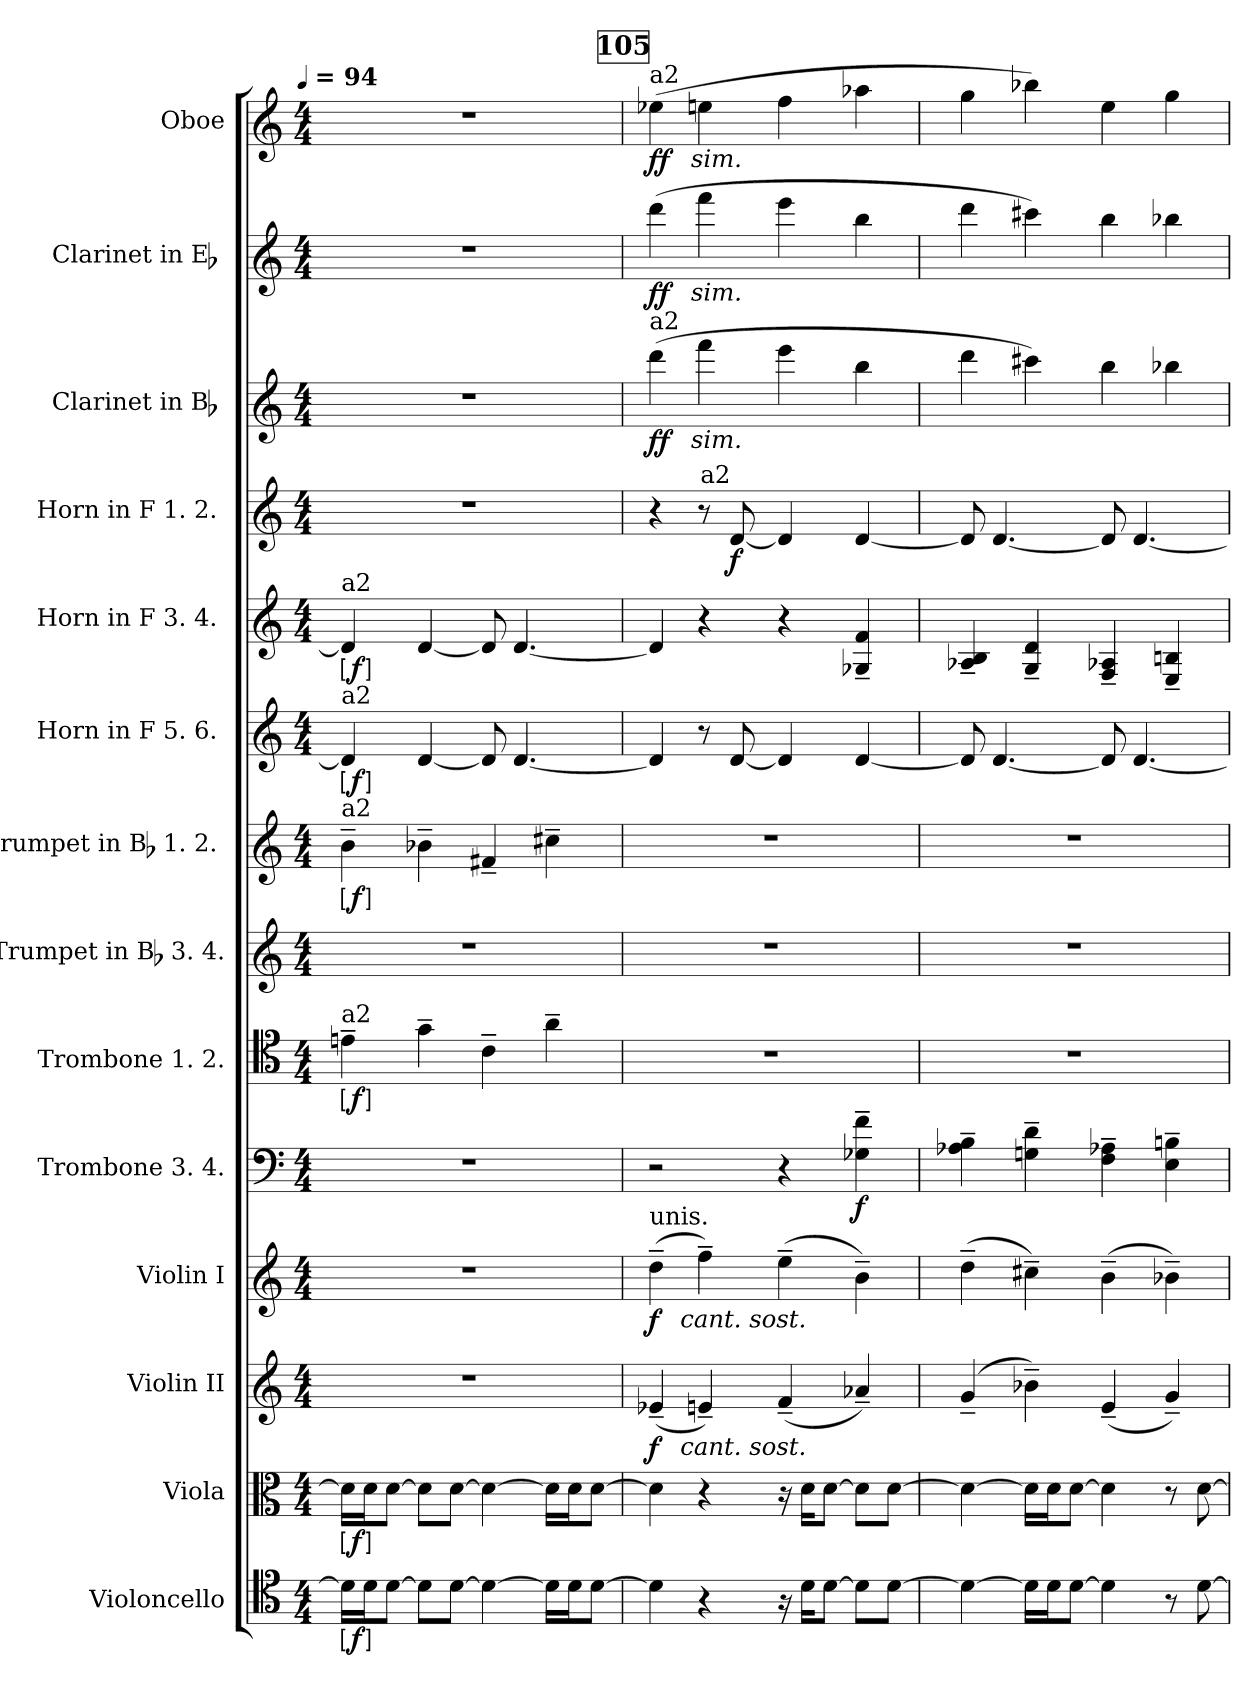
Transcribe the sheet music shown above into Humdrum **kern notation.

**kern	**dynam	**kern	**dynam	**kern	**dynam	**kern	**dynam	**kern	**dynam	**kern	**dynam	**kern	**kern	**dynam	**kern	**dynam	**kern	**dynam	**kern	**dynam	**kern	**dynam	**kern	**dynam	**kern	**dynam
*part14	*part14	*part13	*part13	*part12	*part12	*part11	*part11	*part10	*part10	*part9	*part9	*part8	*part7	*part7	*part6	*part6	*part5	*part5	*part4	*part4	*part3	*part3	*part2	*part2	*part1	*part1
*staff14	*staff14	*staff13	*staff13	*staff12	*staff12	*staff11	*staff11	*staff10	*staff10	*staff9	*staff9	*staff8	*staff7	*staff7	*staff6	*staff6	*staff5	*staff5	*staff4	*staff4	*staff3	*staff3	*staff2	*staff2	*staff1	*staff1
*I"Violoncello	*	*I"Viola	*	*I"Violin II	*	*I"Violin I	*	*I"Trombone 3. 4.	*	*I"Trombone 1. 2.	*	*I"Trumpet in Bb 3. 4.	*I"Trumpet in Bb 1. 2. 	*	*I"Horn in F 5. 6. 	*	*I"Horn in F 3. 4. 	*	*I"Horn in F 1. 2. 	*	*I"Clarinet in Bb 	*	*I"Clarinet in Eb 	*	*I"Oboe	*
*I'Vc.	*	*I'Vla.	*	*I'Vln. II	*	*I'Vln. I	*	*I'Tbn. 3.4.	*	*I'Tbn. 1.2.	*	*I'Tpt. 3.4.	*I'Tpt. 1.2.	*	*I'Hn. 5.6.	*	*I'Hn. 3.4.	*	*I'Hn. 1.2.	*	*I'Cl.	*	*	*	*I'Ob.	*
*clefC4	*	*clefC3	*	*clefG2	*	*clefG2	*	*clefF4	*	*clefC4	*	*clefG2	*clefG2	*	*clefG2	*	*clefG2	*	*clefG2	*	*clefG2	*	*clefG2	*	*clefG2	*
*k[]	*	*k[]	*	*k[]	*	*k[]	*	*k[]	*	*k[]	*	*k[]	*k[]	*	*k[]	*	*k[]	*	*k[]	*	*k[]	*	*k[]	*	*k[]	*
*C:	*	*C:	*	*C:	*	*C:	*	*C:	*	*C:	*	*C:	*C:	*	*	*	*	*	*	*	*C:	*	*C:	*	*C:	*
!!LO:TX:omd:t=[quarter] = 94
*M4/4	*	*M4/4	*	*M4/4	*	*M4/4	*	*M4/4	*	*M4/4	*	*M4/4	*M4/4	*	*M4/4	*	*M4/4	*	*M4/4	*	*M4/4	*	*M4/4	*	*M4/4	*
*MM94	*	*MM94	*	*MM94	*	*MM94	*	*MM94	*	*MM94	*	*MM94	*MM94	*	*MM94	*	*MM94	*	*MM94	*	*MM94	*	*MM94	*	*MM94	*
=1	=1	=1	=1	=1	=1	=1	=1	=1	=1	=1	=1	=1	=1	=1	=1	=1	=1	=1	=1	=1	=1	=1	=1	=1	=1	=1
!	!	!	!	!	!	!	!	!	!	!	!	!	!	!	!	!	!LO:TX:a:t=a2	!	!	!	!	!	!	!	!	!
!	!	!	!	!	!	!	!	!	!	!	!	!	!	!	!LO:TX:a:t=a2	!	!	!	!	!	!	!	!	!	!	!
!	!	!	!	!	!	!	!	!	!	!	!	!	!LO:TX:a:t=a2	!	!	!	!	!	!	!	!	!	!	!	!	!
!	!	!	!	!	!	!	!	!	!	!LO:TX:a:t=a2	!	!	!	!	!	!	!	!	!	!	!	!	!	!	!	!
!	!LO:DY:ed=brack	!	!LO:DY:ed=brack	!	!	!	!	!	!	!	!LO:DY:ed=brack	!	!	!LO:DY:ed=brack	!	!LO:DY:ed=brack	!	!LO:DY:ed=brack	!	!	!	!	!	!	!	!
16dLL]	f	16dLL]	f	1r	.	1r	.	1r	.	4en~	f	1r	4b~	f	4d]	f	4d]	f	1r	.	1r	.	1r	.	1r	.
16dJ	.	16dJ	.	.	.	.	.	.	.	.	.	.	.	.	.	.	.	.	.	.	.	.	.	.	.	.
[8dJ	.	[8dJ	.	.	.	.	.	.	.	.	.	.	.	.	.	.	.	.	.	.	.	.	.	.	.	.
8dL]	.	8dL]	.	.	.	.	.	.	.	4g~	.	.	4b-X~	.	[4d	.	[4d	.	.	.	.	.	.	.	.	.
[8dJ	.	[8dJ	.	.	.	.	.	.	.	.	.	.	.	.	.	.	.	.	.	.	.	.	.	.	.	.
4d_	.	4d_	.	.	.	.	.	.	.	4c~	.	.	4f#X~	.	8d]	.	8d]	.	.	.	.	.	.	.	.	.
.	.	.	.	.	.	.	.	.	.	.	.	.	.	.	[4.d	.	[4.d	.	.	.	.	.	.	.	.	.
16dLL]	.	16dLL]	.	.	.	.	.	.	.	4a~	.	.	4cc#X~	.	.	.	.	.	.	.	.	.	.	.	.	.
16dJ	.	16dJ	.	.	.	.	.	.	.	.	.	.	.	.	.	.	.	.	.	.	.	.	.	.	.	.
[8dJ	.	[8dJ	.	.	.	.	.	.	.	.	.	.	.	.	.	.	.	.	.	.	.	.	.	.	.	.
!!LO:REH:place=s1:t=105
=2	=2	=2	=2	=2	=2	=2	=2	=2	=2	=2	=2	=2	=2	=2	=2	=2	=2	=2	=2	=2	=2	=2	=2	=2	=2	=2
!	!	!	!	!	!	!	!	!	!	!	!	!	!	!	!	!	!	!	!	!	!	!	!	!	!LO:TX:a:t=a2	!
!	!	!	!	!	!	!	!	!	!	!	!	!	!	!	!	!	!	!	!	!	!LO:TX:a:t=a2	!	!	!	!	!
!	!	!	!	!	!	!LO:TX:a:t=unis.	!	!	!	!	!	!	!	!	!	!	!	!	!	!	!	!	!	!	!	!
!	!	!	!	!	!LO:DY:t=%s cant. sost.	!	!LO:DY:t=%s cant. sost.	!	!	!	!	!	!	!	!	!	!	!	!	!	!	!LO:DY:t=%s sim.	!	!LO:DY:t=%s sim.	!	!LO:DY:t=%s sim.
4d]	.	4d]	.	(4e-X~	f	(4dd~	f	2r	.	1r	.	1r	1r	.	4d]	.	4d]	.	4r	.	(4ddd	ff	(4ddd	ff	(4ee-X	ff
4r	.	4r	.	4en~)	.	4ff~)	.	.	.	.	.	.	.	.	8r	.	4r	.	8r	.	4fff	.	4fff	.	4een	.
!	!	!	!	!	!	!	!	!	!	!	!	!	!	!	!	!	!	!	!LO:TX:a:rj:t=a2	!	!	!	!	!	!	!
.	.	.	.	.	.	.	.	.	.	.	.	.	.	.	[8d	.	.	.	[8d	f	.	.	.	.	.	.
16r	.	16r	.	(4f~	.	(4ee~	.	4r	.	.	.	.	.	.	4d]	.	4r	.	4d]	.	4eee	.	4eee	.	4ff	.
16dKL	.	16dKL	.	.	.	.	.	.	.	.	.	.	.	.	.	.	.	.	.	.	.	.	.	.	.	.
[8dJ	.	[8dJ	.	.	.	.	.	.	.	.	.	.	.	.	.	.	.	.	.	.	.	.	.	.	.	.
8dL]	.	8dL]	.	4a-X~)	.	4b~)	.	4G-X~ 4f~	f	.	.	.	.	.	[4d	.	4G-X~ 4f~	.	[4d	.	4bb	.	4bb	.	4aa-X	.
[8dJ	.	[8dJ	.	.	.	.	.	.	.	.	.	.	.	.	.	.	.	.	.	.	.	.	.	.	.	.
=3	=3	=3	=3	=3	=3	=3	=3	=3	=3	=3	=3	=3	=3	=3	=3	=3	=3	=3	=3	=3	=3	=3	=3	=3	=3	=3
4d_	.	4d_	.	(4g~	.	(4dd~	.	4A-X~ 4B~	.	1r	.	1r	1r	.	8d]	.	4A-X~ 4B~	.	8d]	.	4ddd	.	4ddd	.	4gg	.
.	.	.	.	.	.	.	.	.	.	.	.	.	.	.	[4.d	.	.	.	[4.d	.	.	.	.	.	.	.
16dLL]	.	16dLL]	.	4b-X~)	.	4cc#X~)	.	4Gn~ 4d~	.	.	.	.	.	.	.	.	4G~ 4d~	.	.	.	4ccc#X)	.	4ccc#X)	.	4bb-X)	.
16dJ	.	16dJ	.	.	.	.	.	.	.	.	.	.	.	.	.	.	.	.	.	.	.	.	.	.	.	.
[8dJ	.	[8dJ	.	.	.	.	.	.	.	.	.	.	.	.	.	.	.	.	.	.	.	.	.	.	.	.
4d]	.	4d]	.	(4e~	.	(4b~	.	4F~ 4A-X~	.	.	.	.	.	.	8d]	.	4F~ 4A-X~	.	8d]	.	4bb	.	4bb	.	4ee	.
.	.	.	.	.	.	.	.	.	.	.	.	.	.	.	[4.d	.	.	.	[4.d	.	.	.	.	.	.	.
8r	.	8r	.	4g~)	.	4b-X~)	.	4E~ 4Bn~	.	.	.	.	.	.	.	.	4E~ 4Bn~	.	.	.	4bb-X	.	4bb-X	.	4gg	.
[8d	.	[8d	.	.	.	.	.	.	.	.	.	.	.	.	.	.	.	.	.	.	.	.	.	.	.	.
=	=	=	=	=	=	=	=	=	=	=	=	=	=	=	=	=	=	=	=	=	=	=	=	=	=	=
*-	*-	*-	*-	*-	*-	*-	*-	*-	*-	*-	*-	*-	*-	*-	*-	*-	*-	*-	*-	*-	*-	*-	*-	*-	*-	*-
